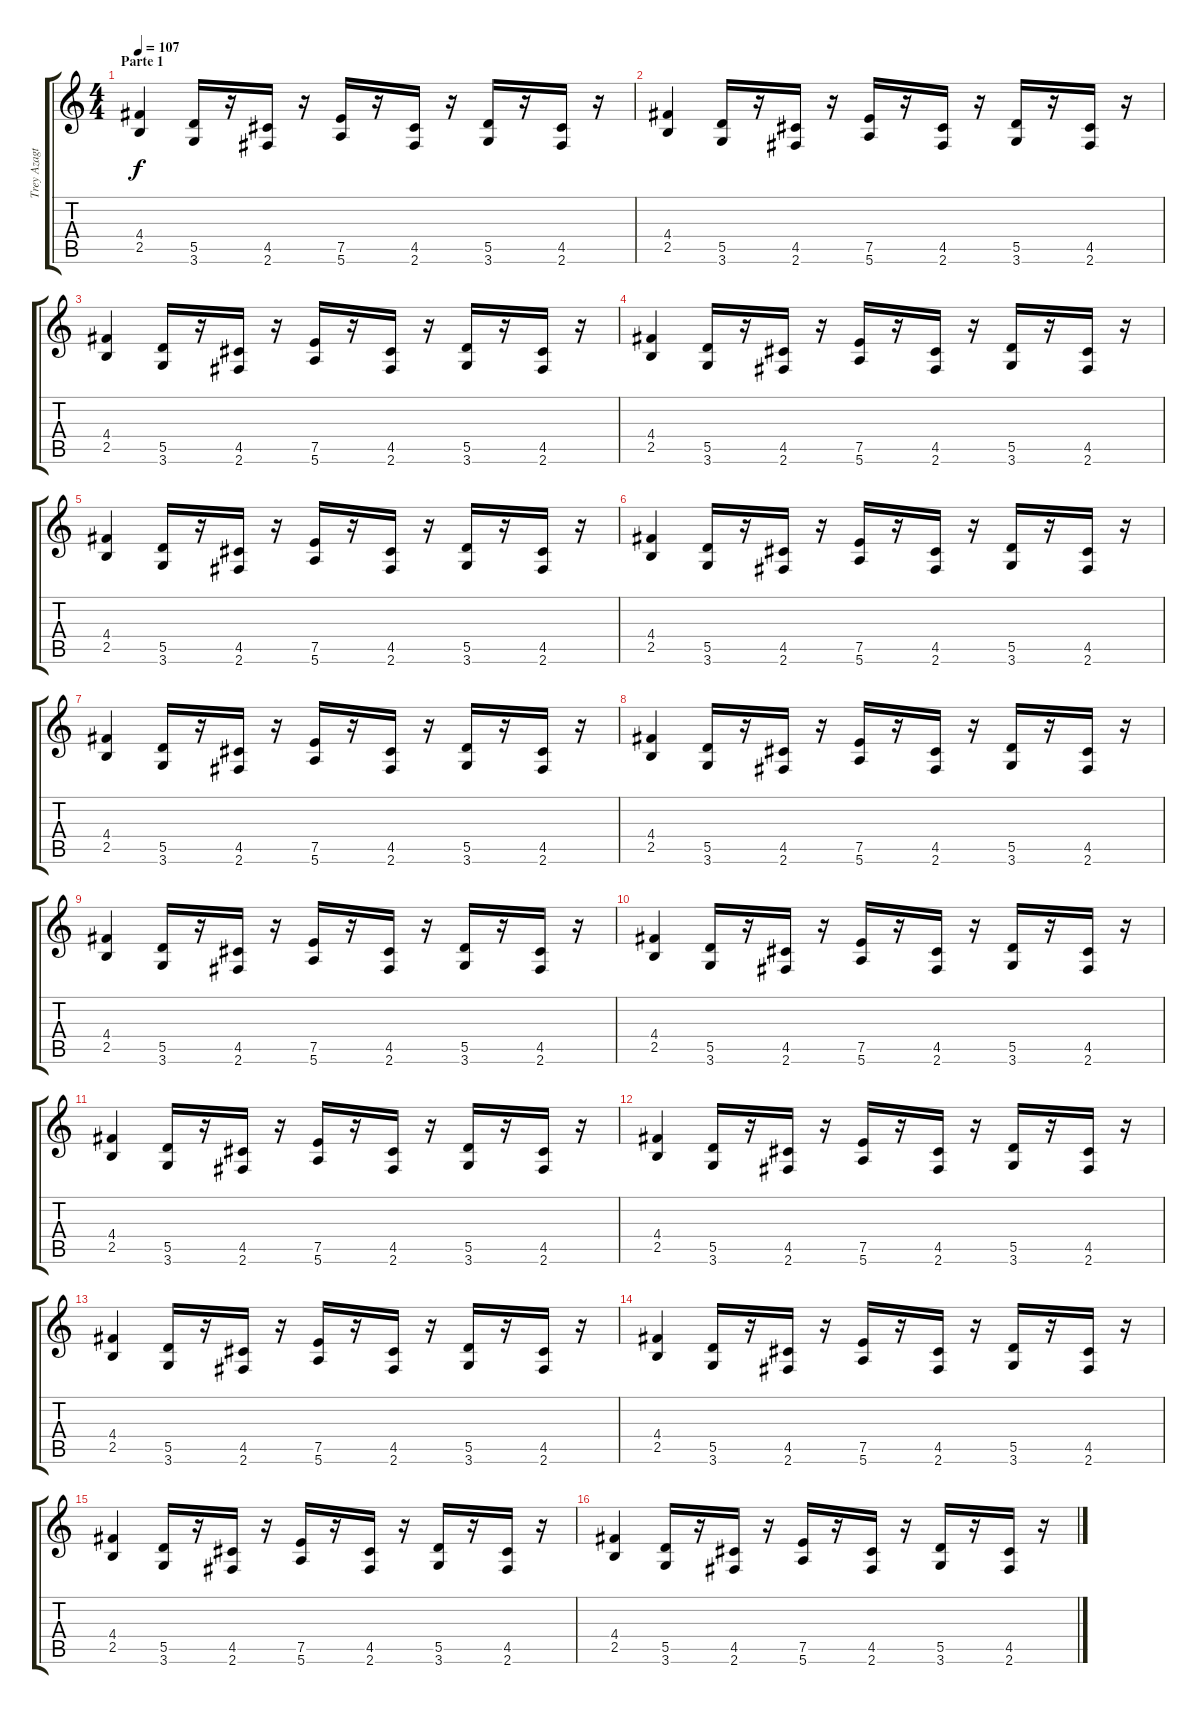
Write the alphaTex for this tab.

\track ("Trey Azagthoth" "Trey Azagt") {instrument distortionguitar}
\staff {score tabs}
\tuning (E4 B3 G3 D3 A2 E2) {hide}
\ts (4 4)
\section ("" "Parte 1")
\tempo 107
\clef g2
\ks c
(4.4 2.5).4{dy f instrument distortionguitar} (5.5 3.6).16 r.16 (4.5 2.6).16 r.16 (7.5 5.6).16 r.16 (4.5 2.6).16 r.16 (5.5 3.6).16 r.16 (4.5 2.6).16 r.16 |
(4.4 2.5).4 (5.5 3.6).16 r.16 (4.5 2.6).16 r.16 (7.5 5.6).16 r.16 (4.5 2.6).16 r.16 (5.5 3.6).16 r.16 (4.5 2.6).16 r.16 |
(4.4 2.5).4 (5.5 3.6).16 r.16 (4.5 2.6).16 r.16 (7.5 5.6).16 r.16 (4.5 2.6).16 r.16 (5.5 3.6).16 r.16 (4.5 2.6).16 r.16 |
(4.4 2.5).4 (5.5 3.6).16 r.16 (4.5 2.6).16 r.16 (7.5 5.6).16 r.16 (4.5 2.6).16 r.16 (5.5 3.6).16 r.16 (4.5 2.6).16 r.16 |
(4.4 2.5).4 (5.5 3.6).16 r.16 (4.5 2.6).16 r.16 (7.5 5.6).16 r.16 (4.5 2.6).16 r.16 (5.5 3.6).16 r.16 (4.5 2.6).16 r.16 |
(4.4 2.5).4 (5.5 3.6).16 r.16 (4.5 2.6).16 r.16 (7.5 5.6).16 r.16 (4.5 2.6).16 r.16 (5.5 3.6).16 r.16 (4.5 2.6).16 r.16 |
(4.4 2.5).4 (5.5 3.6).16 r.16 (4.5 2.6).16 r.16 (7.5 5.6).16 r.16 (4.5 2.6).16 r.16 (5.5 3.6).16 r.16 (4.5 2.6).16 r.16 |
(4.4 2.5).4 (5.5 3.6).16 r.16 (4.5 2.6).16 r.16 (7.5 5.6).16 r.16 (4.5 2.6).16 r.16 (5.5 3.6).16 r.16 (4.5 2.6).16 r.16 |
(4.4 2.5).4 (5.5 3.6).16 r.16 (4.5 2.6).16 r.16 (7.5 5.6).16 r.16 (4.5 2.6).16 r.16 (5.5 3.6).16 r.16 (4.5 2.6).16 r.16 |
(4.4 2.5).4 (5.5 3.6).16 r.16 (4.5 2.6).16 r.16 (7.5 5.6).16 r.16 (4.5 2.6).16 r.16 (5.5 3.6).16 r.16 (4.5 2.6).16 r.16 |
(4.4 2.5).4 (5.5 3.6).16 r.16 (4.5 2.6).16 r.16 (7.5 5.6).16 r.16 (4.5 2.6).16 r.16 (5.5 3.6).16 r.16 (4.5 2.6).16 r.16 |
(4.4 2.5).4 (5.5 3.6).16 r.16 (4.5 2.6).16 r.16 (7.5 5.6).16 r.16 (4.5 2.6).16 r.16 (5.5 3.6).16 r.16 (4.5 2.6).16 r.16 |
(4.4 2.5).4 (5.5 3.6).16 r.16 (4.5 2.6).16 r.16 (7.5 5.6).16 r.16 (4.5 2.6).16 r.16 (5.5 3.6).16 r.16 (4.5 2.6).16 r.16 |
(4.4 2.5).4 (5.5 3.6).16 r.16 (4.5 2.6).16 r.16 (7.5 5.6).16 r.16 (4.5 2.6).16 r.16 (5.5 3.6).16 r.16 (4.5 2.6).16 r.16 |
(4.4 2.5).4 (5.5 3.6).16 r.16 (4.5 2.6).16 r.16 (7.5 5.6).16 r.16 (4.5 2.6).16 r.16 (5.5 3.6).16 r.16 (4.5 2.6).16 r.16 |
(4.4 2.5).4 (5.5 3.6).16 r.16 (4.5 2.6).16 r.16 (7.5 5.6).16 r.16 (4.5 2.6).16 r.16 (5.5 3.6).16 r.16 (4.5 2.6).16 r.16
